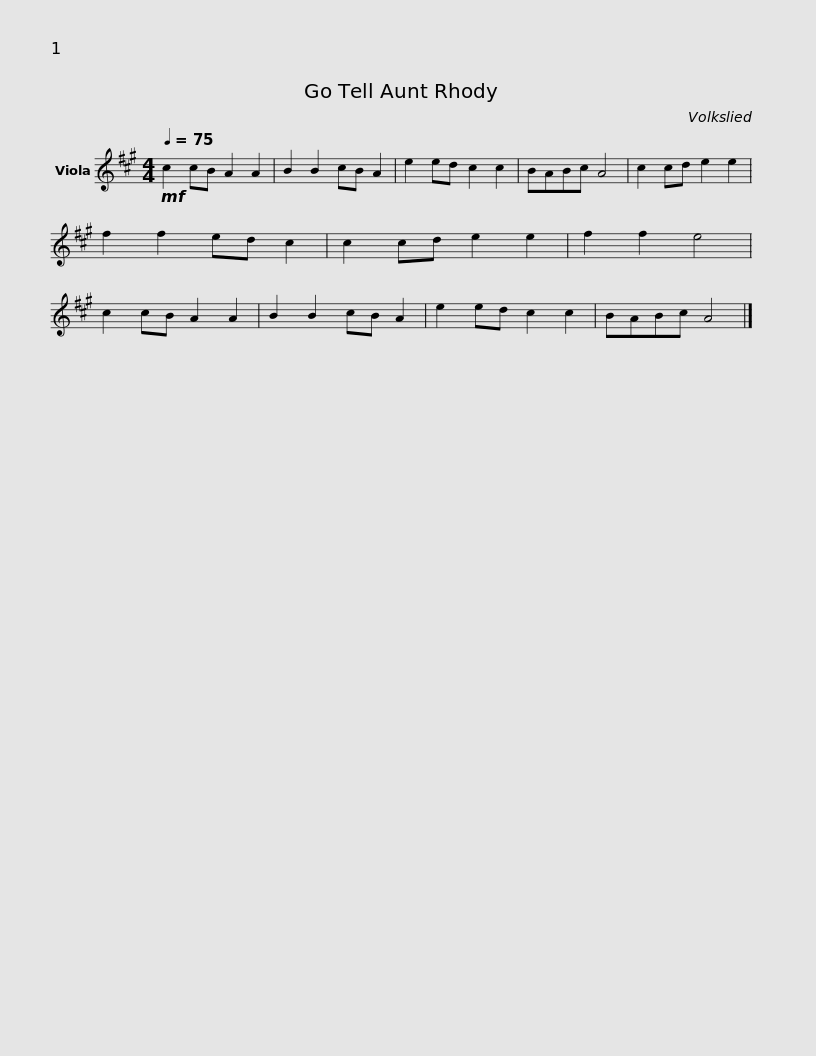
X:1
L:1/8
Q:1/4=75
M:4/4
I:linebreak $
K:A
V:1 treble
V:1
!mf! c2 cB A2 A2 | B2 B2 cB A2 | e2 ed c2 c2 | BABc A4 | c2 cd e2 e2 | %5
 f2 f2 ed c2 | c2 cd e2 e2 | f2 f2 e4 |$ c2 cB A2 A2 | B2 B2 cB A2 | %10
 e2 ed c2 c2 | BABc A4 |] %12
